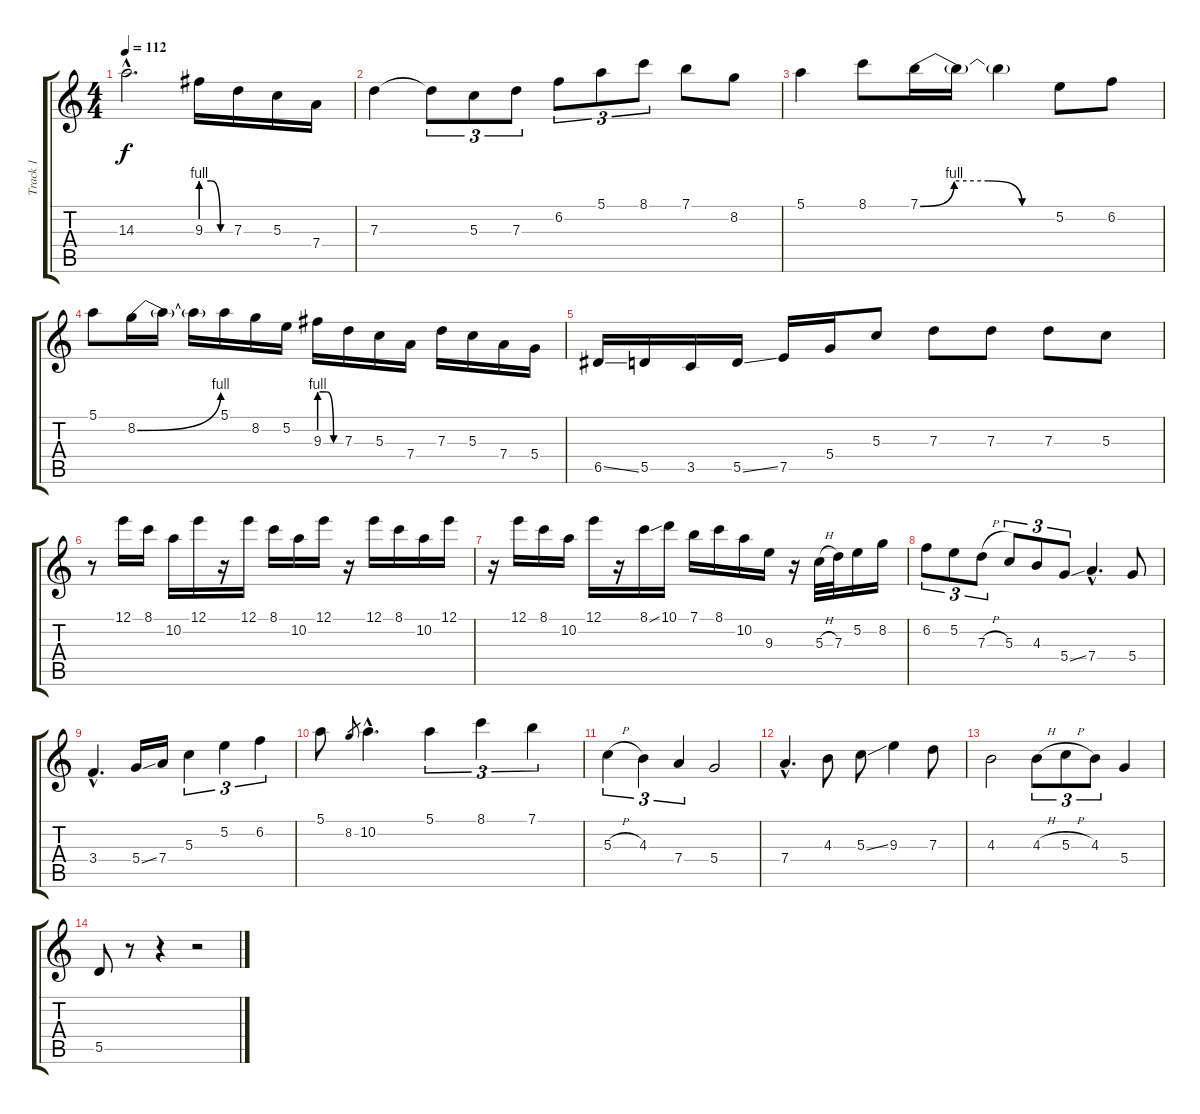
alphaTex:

\track ("Track 1" "Track 1") {instrument acousticguitarsteel}
\staff {score tabs}
\tuning (E4 B3 G3 D3 A2 E2) {hide}
\ts (4 4)
\tempo 112
\clef g2
\ks c
14.3{hac t}.2{d dy f} 9.3{be (custom 0 4 20 4 40 0 60 0)}.16 7.3.16 5.3.16 7.4.16 |
7.3.4 7.3{t}.8{tu (3 2)} 5.3.8{tu (3 2)} 7.3.8{tu (3 2)} 6.2.8{tu (3 2)} 5.1.8{tu (3 2)} 8.1.8{tu (3 2)} 7.1.8 8.2.8 |
5.1.4 8.1.8 7.1{be (custom 0 0 15 4 30 4 45 0 60 0)}.16 7.1{t}.16 7.1{t}.4 5.2.8 6.2.8 |
5.1.8 8.2{be (bend 0 0 60 4)}.16 8.2{t}.16 8.2{t}.16 5.1.16 8.2.16 5.2.16 9.3{be (custom 0 4 20 4 40 0 60 0)}.16 7.3.16 5.3.16 7.4.16 7.3.16 5.3.16 7.4.16 5.4.16 |
6.5{ss}.16 5.5.16 3.5.16 5.5{ss}.16 7.5.16 5.4.16 5.3.8 7.3.8 7.3.8 7.3.8 5.3.8 |
r.8 12.1.16 8.1.16 10.2.16 12.1.16 r.16 12.1.16 8.1.16 10.2.16 12.1.16 r.16 12.1.16 8.1.16 10.2.16 12.1.16 |
r.16 12.1.16 8.1.16 10.2.16 12.1.16 r.16 8.1{ss}.16 10.1.16 7.1.16 8.1.16 10.2.16 9.3.16 r.16 5.3{h}.32 7.3.32 5.2.16 8.2.16 |
6.2.8{tu (3 2)} 5.2.8{tu (3 2)} 7.3{h}.8{tu (3 2)} 5.3.8{tu (3 2)} 4.3.8{tu (3 2)} 5.4{ss}.8{tu (3 2)} 7.4{hac}.4{d} 5.4.8 |
3.4{hac}.4{d} 5.4{ss}.16 7.4.16 5.3.4{tu (3 2)} 5.2.4{tu (3 2)} 6.2.4{tu (3 2)} |
5.1.8 8.2.8{gr} 10.2{hac}.4{d} 5.1.4{tu (3 2)} 8.1.4{tu (3 2)} 7.1.4{tu (3 2)} |
5.3{h}.4{tu (3 2)} 4.3.4{tu (3 2)} 7.4.4{tu (3 2)} 5.4.2 |
7.4{hac}.4{d} 4.3.8 5.3{ss}.8 9.3.4 7.3.8 |
4.3.2 4.3{h}.8{tu (3 2)} 5.3{h}.8{tu (3 2)} 4.3.8{tu (3 2)} 5.4.4 |
5.5.8 r.8 r.4 r.2
